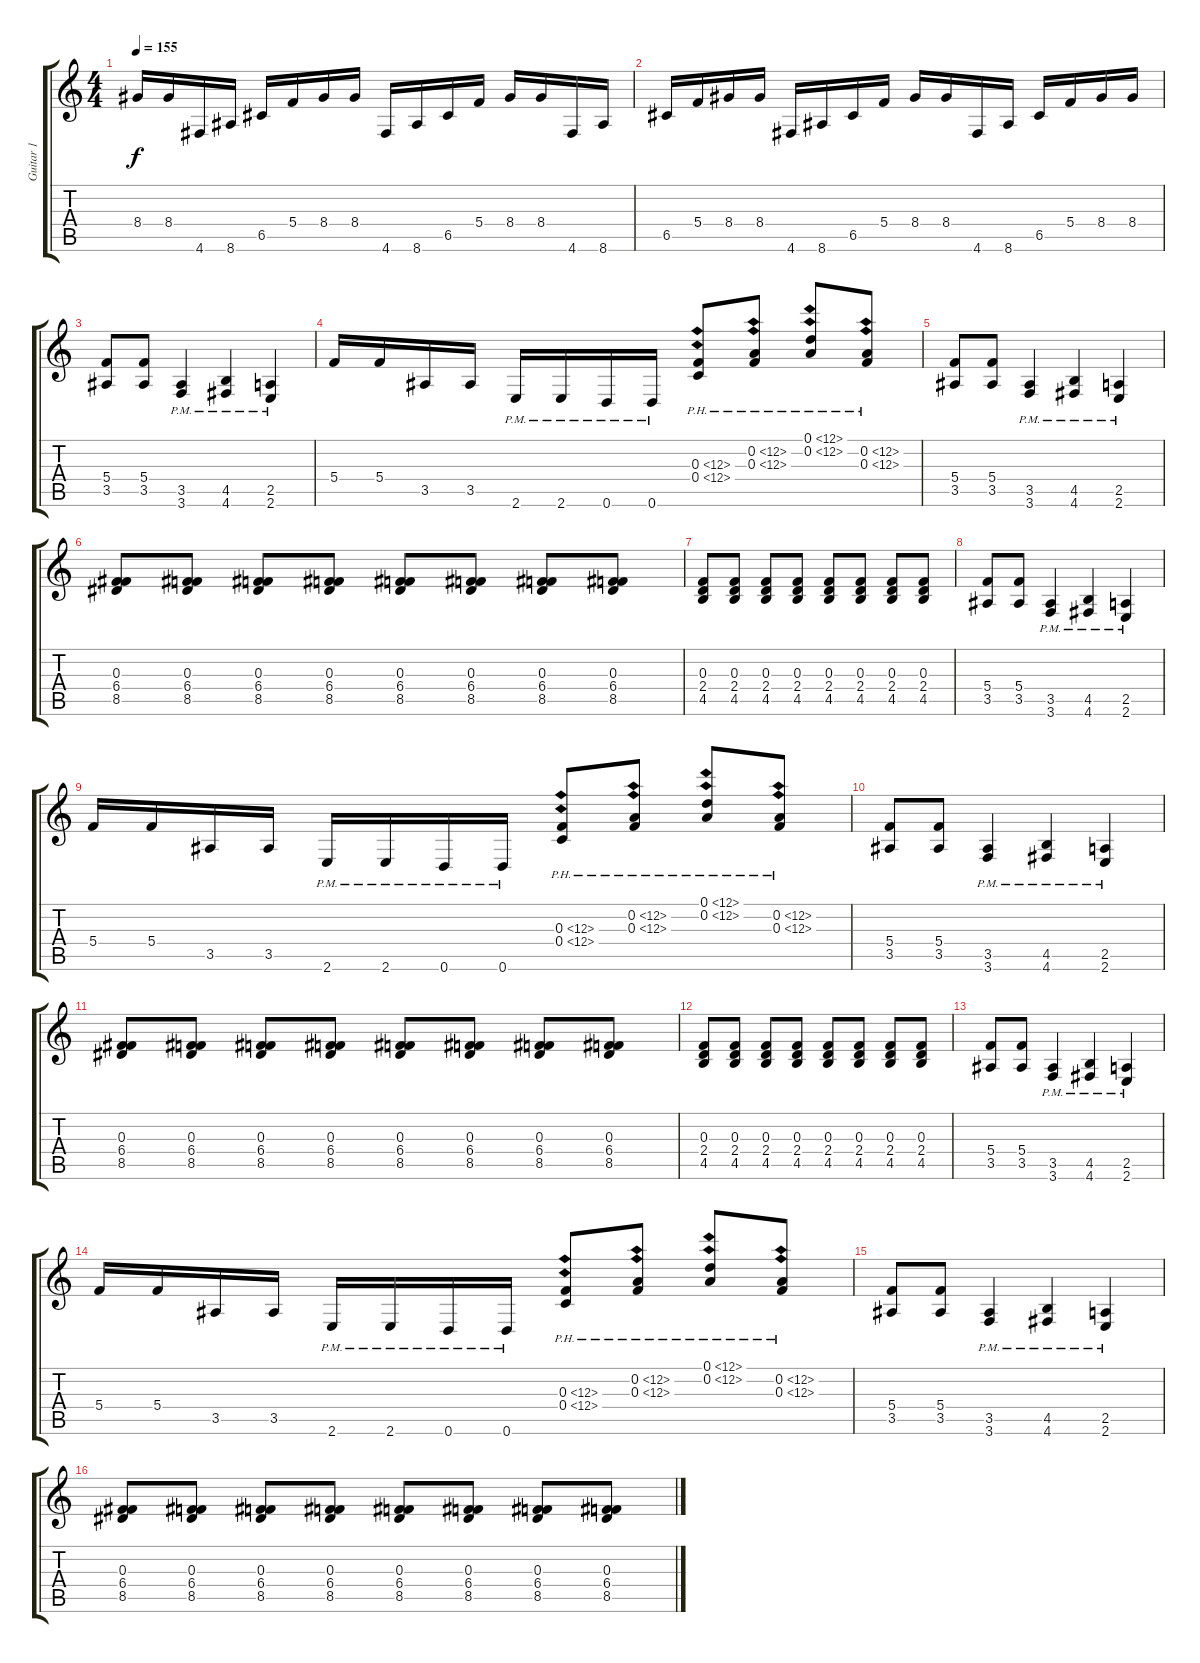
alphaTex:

\track ("Guitar 1" "Guitar 1") {instrument distortionguitar}
\staff {score tabs}
\tuning (D4 A3 F3 C3 G2 D2) {hide}
\ts (4 4)
\tempo 155
\clef g2
\ks c
8.4.16{dy f} 8.4.16 4.6.16 8.6.16 6.5.16 5.4.16 8.4.16 8.4.16 4.6.16 8.6.16 6.5.16 5.4.16 8.4.16 8.4.16 4.6.16 8.6.16 |
6.5.16 5.4.16 8.4.16 8.4.16 4.6.16 8.6.16 6.5.16 5.4.16 8.4.16 8.4.16 4.6.16 8.6.16 6.5.16 5.4.16 8.4.16 8.4.16 |
(5.4 3.5).8 (5.4 3.5).8 (3.5{pm} 3.6{pm}).4 (4.5{pm} 4.6{pm}).4 (2.5{pm} 2.6{pm}).4 |
5.4.16 5.4.16 3.5.16 3.5.16 2.6{pm}.16 2.6{pm}.16 0.6{pm}.16 0.6{pm}.16 (0.3{ph 12} 0.4{ph 12}).8 (0.2{ph 12} 0.3{ph 12}).8 (0.1{ph 12} 0.2{ph 12}).8 (0.2{ph 12} 0.3{ph 12}).8 |
(5.4 3.5).8 (5.4 3.5).8 (3.5{pm} 3.6{pm}).4 (4.5{pm} 4.6{pm}).4 (2.5{pm} 2.6{pm}).4 |
(0.3 6.4 8.5).8 (0.3 6.4 8.5).8 (0.3 6.4 8.5).8 (0.3 6.4 8.5).8 (0.3 6.4 8.5).8 (0.3 6.4 8.5).8 (0.3 6.4 8.5).8 (0.3 6.4 8.5).8 |
(0.3 2.4 4.5).8 (0.3 2.4 4.5).8 (0.3 2.4 4.5).8 (0.3 2.4 4.5).8 (0.3 2.4 4.5).8 (0.3 2.4 4.5).8 (0.3 2.4 4.5).8 (0.3 2.4 4.5).8 |
(5.4 3.5).8 (5.4 3.5).8 (3.5{pm} 3.6{pm}).4 (4.5{pm} 4.6{pm}).4 (2.5{pm} 2.6{pm}).4 |
5.4.16 5.4.16 3.5.16 3.5.16 2.6{pm}.16 2.6{pm}.16 0.6{pm}.16 0.6{pm}.16 (0.3{ph 12} 0.4{ph 12}).8 (0.2{ph 12} 0.3{ph 12}).8 (0.1{ph 12} 0.2{ph 12}).8 (0.2{ph 12} 0.3{ph 12}).8 |
(5.4 3.5).8 (5.4 3.5).8 (3.5{pm} 3.6{pm}).4 (4.5{pm} 4.6{pm}).4 (2.5{pm} 2.6{pm}).4 |
(0.3 6.4 8.5).8 (0.3 6.4 8.5).8 (0.3 6.4 8.5).8 (0.3 6.4 8.5).8 (0.3 6.4 8.5).8 (0.3 6.4 8.5).8 (0.3 6.4 8.5).8 (0.3 6.4 8.5).8 |
(0.3 2.4 4.5).8 (0.3 2.4 4.5).8 (0.3 2.4 4.5).8 (0.3 2.4 4.5).8 (0.3 2.4 4.5).8 (0.3 2.4 4.5).8 (0.3 2.4 4.5).8 (0.3 2.4 4.5).8 |
(5.4 3.5).8 (5.4 3.5).8 (3.5{pm} 3.6{pm}).4 (4.5{pm} 4.6{pm}).4 (2.5{pm} 2.6{pm}).4 |
5.4.16 5.4.16 3.5.16 3.5.16 2.6{pm}.16 2.6{pm}.16 0.6{pm}.16 0.6{pm}.16 (0.3{ph 12} 0.4{ph 12}).8 (0.2{ph 12} 0.3{ph 12}).8 (0.1{ph 12} 0.2{ph 12}).8 (0.2{ph 12} 0.3{ph 12}).8 |
(5.4 3.5).8 (5.4 3.5).8 (3.5{pm} 3.6{pm}).4 (4.5{pm} 4.6{pm}).4 (2.5{pm} 2.6{pm}).4 |
(0.3 6.4 8.5).8 (0.3 6.4 8.5).8 (0.3 6.4 8.5).8 (0.3 6.4 8.5).8 (0.3 6.4 8.5).8 (0.3 6.4 8.5).8 (0.3 6.4 8.5).8 (0.3 6.4 8.5).8
